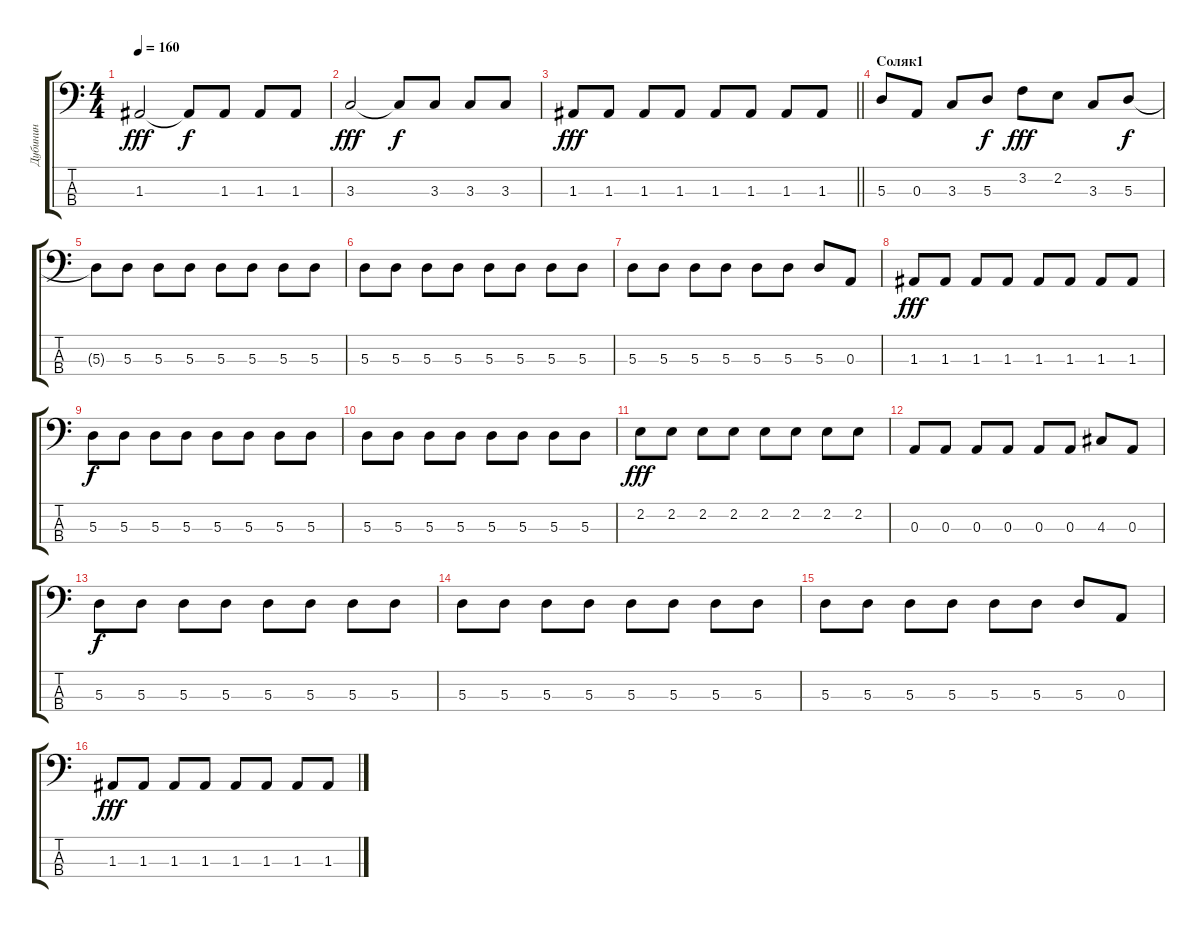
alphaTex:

\track ("Дубинин" "Дубинин") {instrument electricbassfinger}
\staff {score tabs}
\tuning (G2 D2 A1 E1) {hide}
\ts (4 4)
\tempo 160
\clef f4
\ks c
1.3.2{dy fff} 1.3{t}.8{dy f} 1.3.8 1.3.8 1.3.8 |
3.3.2{dy fff} 3.3{t}.8{dy f} 3.3.8 3.3.8 3.3.8 |
\barLineRight lightlight
1.3.8{dy fff} 1.3.8 1.3.8 1.3.8 1.3.8 1.3.8 1.3.8 1.3.8 |
\section ("" "Соляк1")
5.3.8 0.3.8 3.3.8 5.3.8{dy f} 3.2.8{dy fff} 2.2.8 3.3.8 5.3.8{dy f} |
5.3{t}.8 5.3.8 5.3.8 5.3.8 5.3.8 5.3.8 5.3.8 5.3.8 |
5.3.8 5.3.8 5.3.8 5.3.8 5.3.8 5.3.8 5.3.8 5.3.8 |
5.3.8 5.3.8 5.3.8 5.3.8 5.3.8 5.3.8 5.3.8 0.3.8 |
1.3.8{dy fff} 1.3.8 1.3.8 1.3.8 1.3.8 1.3.8 1.3.8 1.3.8 |
5.3.8{dy f} 5.3.8 5.3.8 5.3.8 5.3.8 5.3.8 5.3.8 5.3.8 |
5.3.8 5.3.8 5.3.8 5.3.8 5.3.8 5.3.8 5.3.8 5.3.8 |
2.2.8{dy fff} 2.2.8 2.2.8 2.2.8 2.2.8 2.2.8 2.2.8 2.2.8 |
0.3.8 0.3.8 0.3.8 0.3.8 0.3.8 0.3.8 4.3.8 0.3.8 |
5.3.8{dy f} 5.3.8 5.3.8 5.3.8 5.3.8 5.3.8 5.3.8 5.3.8 |
5.3.8 5.3.8 5.3.8 5.3.8 5.3.8 5.3.8 5.3.8 5.3.8 |
5.3.8 5.3.8 5.3.8 5.3.8 5.3.8 5.3.8 5.3.8 0.3.8 |
1.3.8{dy fff} 1.3.8 1.3.8 1.3.8 1.3.8 1.3.8 1.3.8 1.3.8
